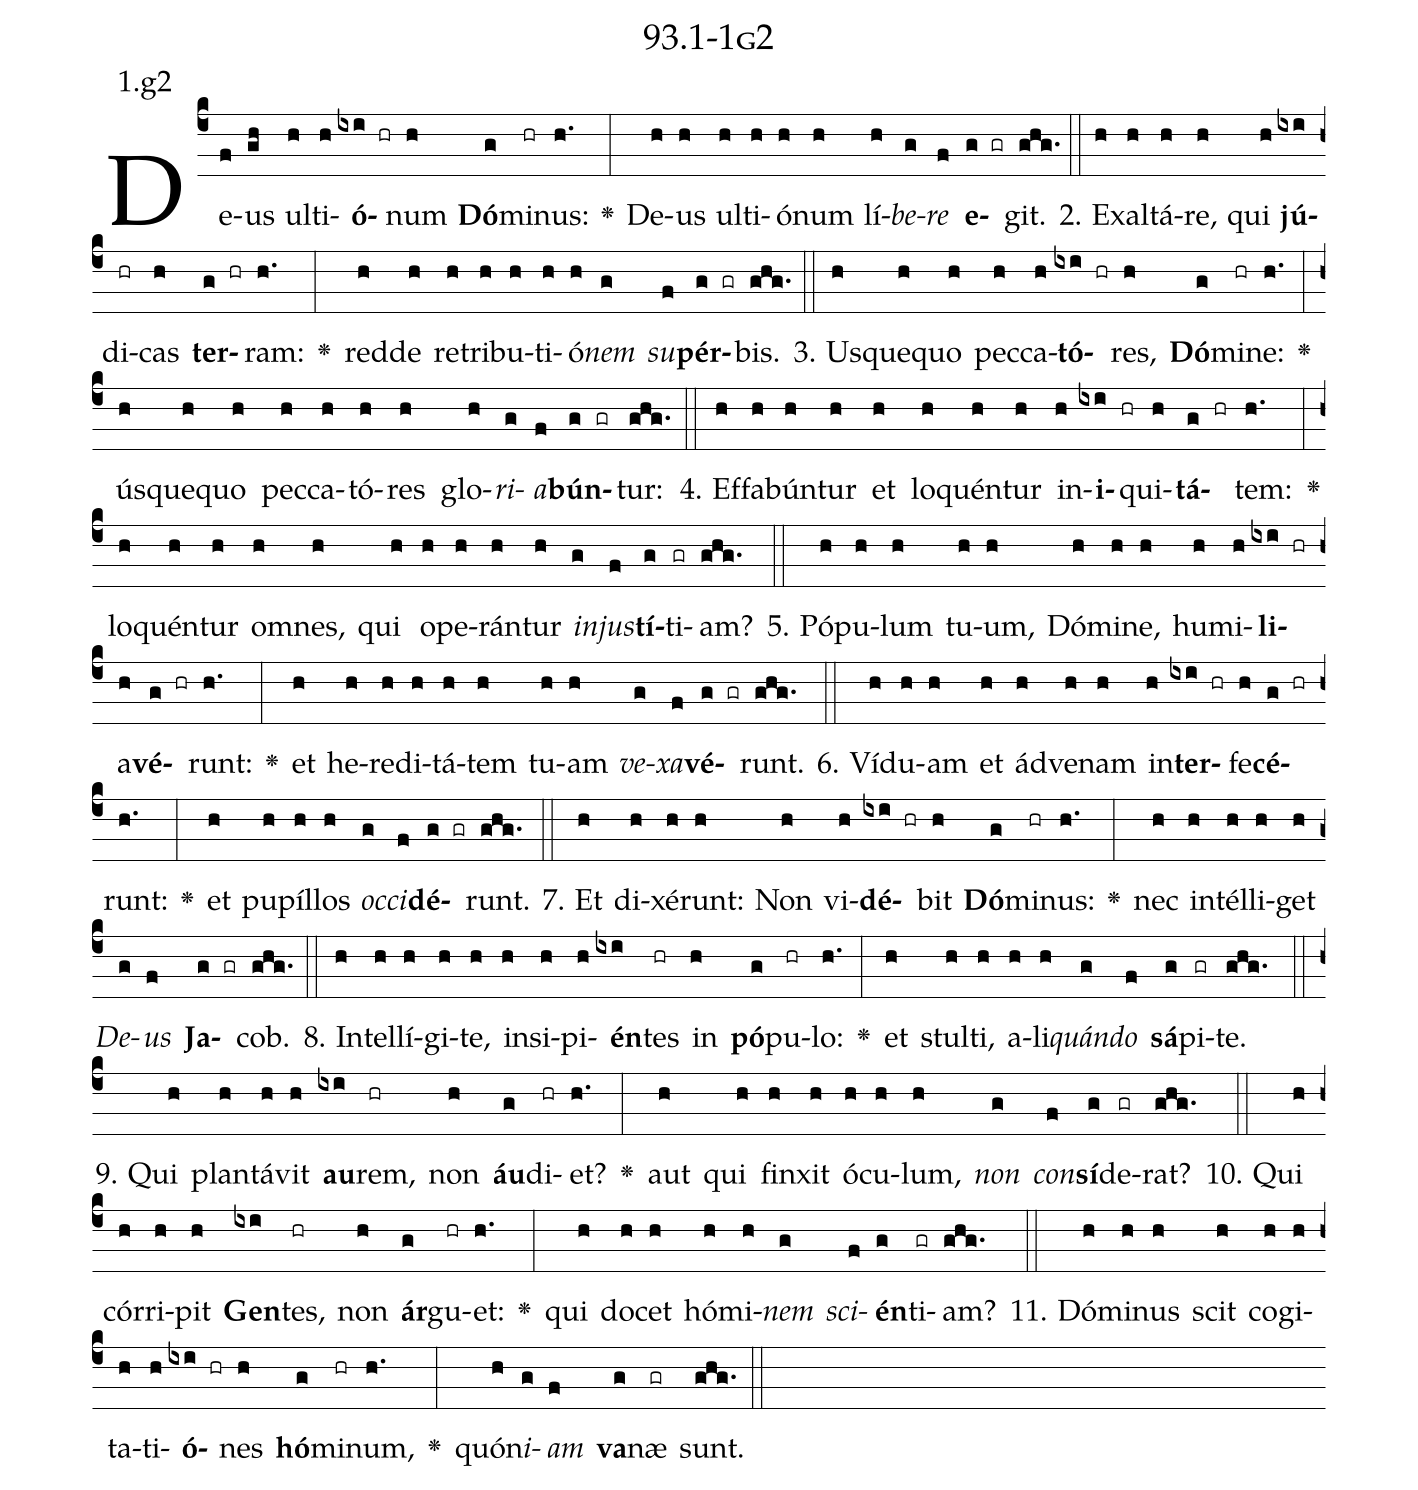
name: 93.1-1g2;
annotation: 1.g2;
%%
(c4)De(f)us(gh) ul(h)ti(h)<b>ó</b>(ixi hr)num(h) <b>Dó</b>(g)mi(hr)nus:(h.) <v>\greheightstar</v>(:) De(h)us(h) ul(h)ti(h)ó(h)num(h) lí(h)<i>be</i>(g)<i>re</i>(f) <b>e</b>(g gr)git.(ghg.) (::)
2. Ex(h)al(h)tá(h)re,(h) qui(h) <b>jú</b>(ixi)di(hr)cas(h) <b>ter</b>(g hr)ram:(h.) <v>\greheightstar</v>(:) red(h)de(h) re(h)tri(h)bu(h)ti(h)ó(h)<i>nem</i>(g) <i>su</i>(f)<b>pér</b>(g gr)bis.(ghg.) (::)
3. Us(h)que(h)quo(h) pec(h)ca(h)<b>tó</b>(ixi hr)res,(h) <b>Dó</b>(g)mi(hr)ne:(h.) <v>\greheightstar</v>(:) ús(h)que(h)quo(h) pec(h)ca(h)tó(h)res(h) glo(h)<i>ri</i>(g)<i>a</i>(f)<b>bún</b>(g gr)tur:(ghg.) (::)
4. Ef(h)fa(h)bún(h)tur(h) et(h) lo(h)quén(h)tur(h) in(h)<b>i</b>(ixi hr)qui(h)<b>tá</b>(g hr)tem:(h.) <v>\greheightstar</v>(:) lo(h)quén(h)tur(h) om(h)nes,(h) qui(h) o(h)pe(h)rán(h)tur(h) <i>in</i>(g)<i>jus</i>(f)<b>tí</b>(g)ti(gr)am?(ghg.) (::)
5. Pó(h)pu(h)lum(h) tu(h)um,(h) Dó(h)mi(h)ne,(h) hu(h)mi(h)<b>li</b>(ixi hr)a(h)<b>vé</b>(g hr)runt:(h.) <v>\greheightstar</v>(:) et(h) he(h)re(h)di(h)tá(h)tem(h) tu(h)am(h) <i>ve</i>(g)<i>xa</i>(f)<b>vé</b>(g gr)runt.(ghg.) (::)
6. Ví(h)du(h)am(h) et(h) ád(h)ve(h)nam(h) in(h)<b>ter</b>(ixi hr)fe(h)<b>cé</b>(g hr)runt:(h.) <v>\greheightstar</v>(:) et(h) pu(h)píl(h)los(h) <i>oc</i>(g)<i>ci</i>(f)<b>dé</b>(g gr)runt.(ghg.) (::)
7. Et(h) di(h)xé(h)runt:(h) Non(h) vi(h)<b>dé</b>(ixi hr)bit(h) <b>Dó</b>(g)mi(hr)nus:(h.) <v>\greheightstar</v>(:) nec(h) in(h)tél(h)li(h)get(h) <i>De</i>(g)<i>us</i>(f) <b>Ja</b>(g gr)cob.(ghg.) (::)
8. In(h)tel(h)lí(h)gi(h)te,(h) in(h)si(h)pi(h)<b>én</b>(ixi)tes(hr) in(h) <b>pó</b>(g)pu(hr)lo:(h.) <v>\greheightstar</v>(:) et(h) stul(h)ti,(h) a(h)li(h)<i>quán</i>(g)<i>do</i>(f) <b>sá</b>(g)pi(gr)te.(ghg.) (::)
9. Qui(h) plan(h)tá(h)vit(h) <b>au</b>(ixi)rem,(hr) non(h) <b>áu</b>(g)di(hr)et?(h.) <v>\greheightstar</v>(:) aut(h) qui(h) fin(h)xit(h) ó(h)cu(h)lum,(h) <i>non</i>(g) <i>con</i>(f)<b>sí</b>(g)de(gr)rat?(ghg.) (::)
10. Qui(h) cór(h)ri(h)pit(h) <b>Gen</b>(ixi)tes,(hr) non(h) <b>ár</b>(g)gu(hr)et:(h.) <v>\greheightstar</v>(:) qui(h) do(h)cet(h) hó(h)mi(h)<i>nem</i>(g) <i>sci</i>(f)<b>én</b>(g)ti(gr)am?(ghg.) (::)
11. Dó(h)mi(h)nus(h) scit(h) co(h)gi(h)ta(h)ti(h)<b>ó</b>(ixi hr)nes(h) <b>hó</b>(g)mi(hr)num,(h.) <v>\greheightstar</v>(:) quón(h)<i>i</i>(g)<i>am</i>(f) <b>va</b>(g)næ(gr) sunt.(ghg.) (::)
